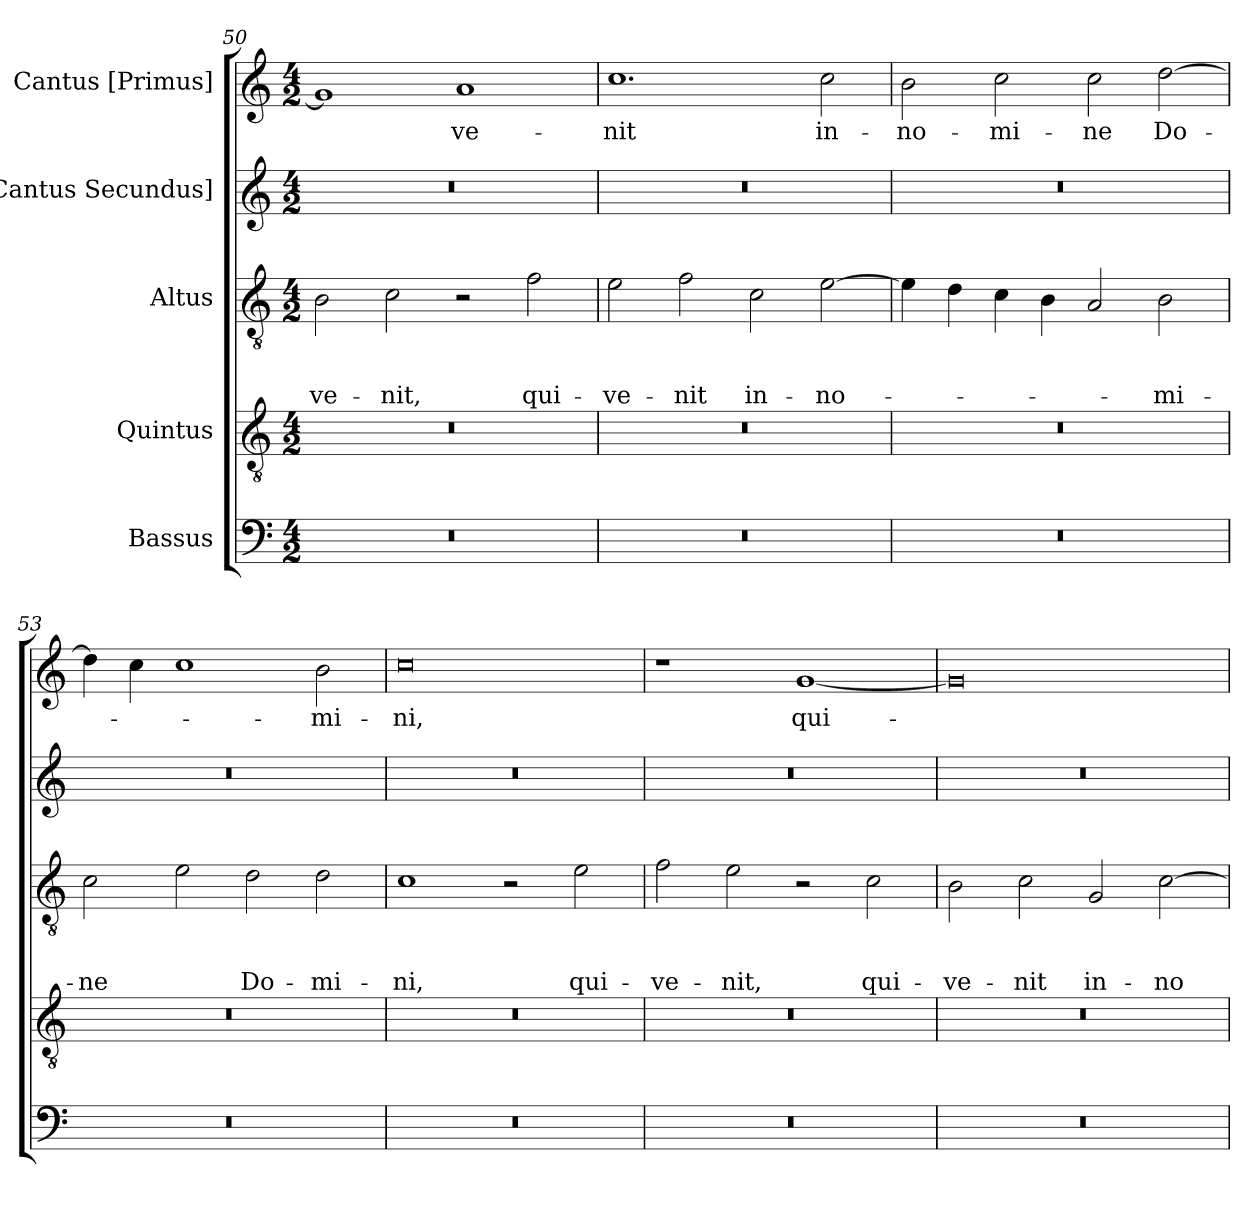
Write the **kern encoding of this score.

**kern	**kern	**kern	**text	**text	**text	**kern	**kern	**text
*part5	*part4	*part3	*part3	*part3	*part3	*part2	*part1	*part1
*staff5	*staff4	*staff3	*staff3	*staff3	*staff3	*staff2	*staff1	*staff1
*I"Bassus	*I"Quintus	*I"Altus	*	*	*	*I"[Cantus Secundus]	*I"Cantus [Primus]	*
*clefF4	*clefGv2	*clefGv2	*	*	*	*clefG2	*clefG2	*
*k[]	*k[]	*k[]	*	*	*	*k[]	*k[]	*
*M4/2	*M4/2	*M4/2	*	*	*	*M4/2	*M4/2	*
=50	=50	=50	=50	=50	=50	=50	=50	=50
0r	0r	2B\	.	.	ve-	0r	1g/]	.
.	.	2c\	.	.	-nit,	.	.	.
.	.	2r	.	.	.	.	1a/	ve-
.	.	2f\	.	.	qui-	.	.	.
=51	=51	=51	=51	=51	=51	=51	=51	=51
0r	0r	2e\	.	.	ve-	0r	1.cc\	-nit
.	.	2f\	.	.	-nit	.	.	.
.	.	2c\	.	.	in-	.	.	.
.	.	[2e\	.	.	no-	.	2cc\	in-
=52	=52	=52	=52	=52	=52	=52	=52	=52
0r	0r	4e\]	.	.	.	0r	2b\	no-
.	.	4d\	.	.	.	.	.	.
.	.	4c\	.	.	.	.	2cc\	-mi-
.	.	4B\	.	.	.	.	.	.
.	.	2A/	.	.	.	.	2cc\	-ne
.	.	2B\	.	.	-mi-	.	[2dd\	Do-
=53	=53	=53	=53	=53	=53	=53	=53	=53
0r	0r	2c\	.	.	-ne	0r	4dd\]	.
.	.	.	.	.	.	.	4cc\	.
.	.	2e\	.	.	.	.	1cc\	.
.	.	2d\	.	.	Do-	.	.	.
.	.	2d\	.	.	-mi-	.	2b\	-mi-
=54	=54	=54	=54	=54	=54	=54	=54	=54
0r	0r	1c\	.	.	-ni,	0r	0cc\	-ni,
.	.	2r	.	.	.	.	.	.
.	.	2e\	.	.	qui-	.	.	.
=55	=55	=55	=55	=55	=55	=55	=55	=55
0r	0r	2f\	.	.	ve-	0r	1r	.
.	.	2e\	.	.	-nit,	.	.	.
.	.	2r	.	.	.	.	[1g/	qui-
.	.	2c\	.	.	qui-	.	.	.
=56	=56	=56	=56	=56	=56	=56	=56	=56
0r	0r	2B\	.	.	ve-	0r	0g/]	.
.	.	2c\	.	.	-nit	.	.	.
.	.	2G/	.	.	in-	.	.	.
.	.	[2c\	.	.	no-	.	.	.
=	=	=	=	=	=	=	=	=
*-	*-	*-	*-	*-	*-	*-	*-	*-
